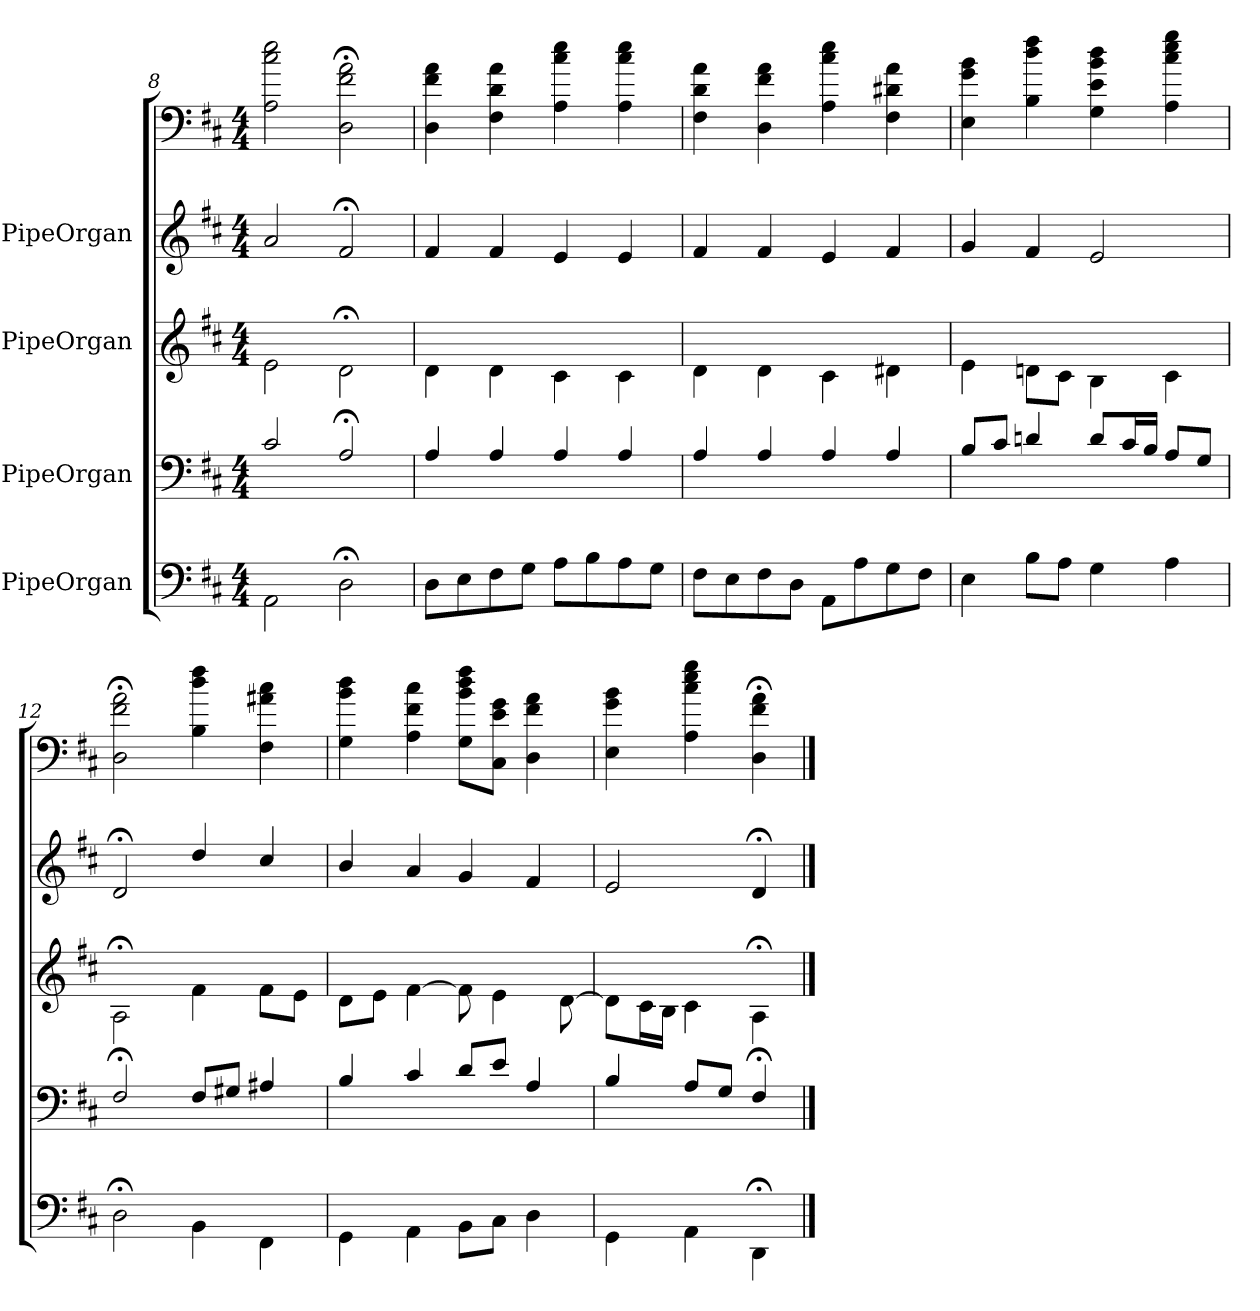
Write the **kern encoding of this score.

**kern	**kern	**kern	**kern	**kern
*part5	*part4	*part3	*part2	*part1
*staff5	*staff4	*staff3	*staff2	*staff1
*I"PipeOrgan	*I"PipeOrgan	*I"PipeOrgan	*I"PipeOrgan	*
*clefF4	*clefF4	*clefG2	*clefG2	*
*k[f#c#]	*k[f#c#]	*k[f#c#]	*k[f#c#]	*k[f#c#]
*D:	*D:	*D:	*D:	*D:
*M4/4	*M4/4	*M4/4	*M4/4	*M4/4
=8	=8	=8	=8	=8
2AA\	2c#/	2e\	2a/	2A 2cc# 2ee
2D;<\	2A;</	2d;<\	2f#;</	2D;< 2f#;< 2a;<
=9	=9	=9	=9	=9
8D\L	4A/	4d\	4f#/	4D 4f# 4a
8E\	.	.	.	.
8F#\	4A/	4d\	4f#/	4F# 4d 4a
8G\J	.	.	.	.
8A\L	4A/	4c#\	4e/	4A 4cc# 4ee
8B\	.	.	.	.
8A\	4A/	4c#\	4e/	4A 4cc# 4ee
8G\J	.	.	.	.
=10	=10	=10	=10	=10
8F#\L	4A/	4d\	4f#/	4F# 4d 4a
8E\	.	.	.	.
8F#\	4A/	4d\	4f#/	4D 4f# 4a
8D\J	.	.	.	.
8AA\L	4A/	4c#\	4e/	4A 4cc# 4ee
8A\	.	.	.	.
8G\	4A/	4d#X\	4f#/	4F# 4d#X 4a
8F#\J	.	.	.	.
=11	=11	=11	=11	=11
4E\	8B/L	4e\	4g/	4E 4g 4b
.	8c#/J	.	.	.
8B\L	4dn/	8dn\L	4f#/	4B 4dd 4ff#
8A\J	.	8c#\J	.	.
4G\	8d/L	4B\	2e/	4G 4e 4b 4dd
.	16c#/L	.	.	.
.	16B/JJ	.	.	.
4A\	8A/L	4c#\	.	4A 4cc# 4ee 4gg
.	8G/J	.	.	.
=12	=12	=12	=12	=12
2D;<\	2F#;</	2A;<\	2d;</	2D;< 2f#;< 2a;<
4BB\	8F#/L	4f#\	4dd/	4B 4dd 4ff#
.	8G#X/J	.	.	.
4FF#\	4A#X/	8f#\L	4cc#/	4F# 4a#X 4cc#
.	.	8e\J	.	.
=13	=13	=13	=13	=13
4GG\	4B/	8d\L	4b/	4G 4b 4dd
.	.	8e\J	.	.
4AA\	4c#/	[4f#\	4a/	4A 4f# 4cc#
8BB\L	8d/L	8f#\]	4g/	8G 8b 8dd 8ff#L
8C#\J	8e/J	4e\	.	8C# 8e 8gJ
4D\	4A/	.	4f#/	4D 4f# 4a
.	.	[8d\	.	.
=14	=14	=14	=14	=14
4GG\	4B/	8d\L]	2e/	4E 4g 4b
.	.	16c#\L	.	.
.	.	16B\JJ	.	.
4AA\	8A/L	4c#\	.	4A 4cc# 4ee 4gg
.	8G/J	.	.	.
4DD;<\	4F#;</	4A;<\	4d;</	4D;< 4f#;< 4a;<
==	==	==	==	==
*-	*-	*-	*-	*-
